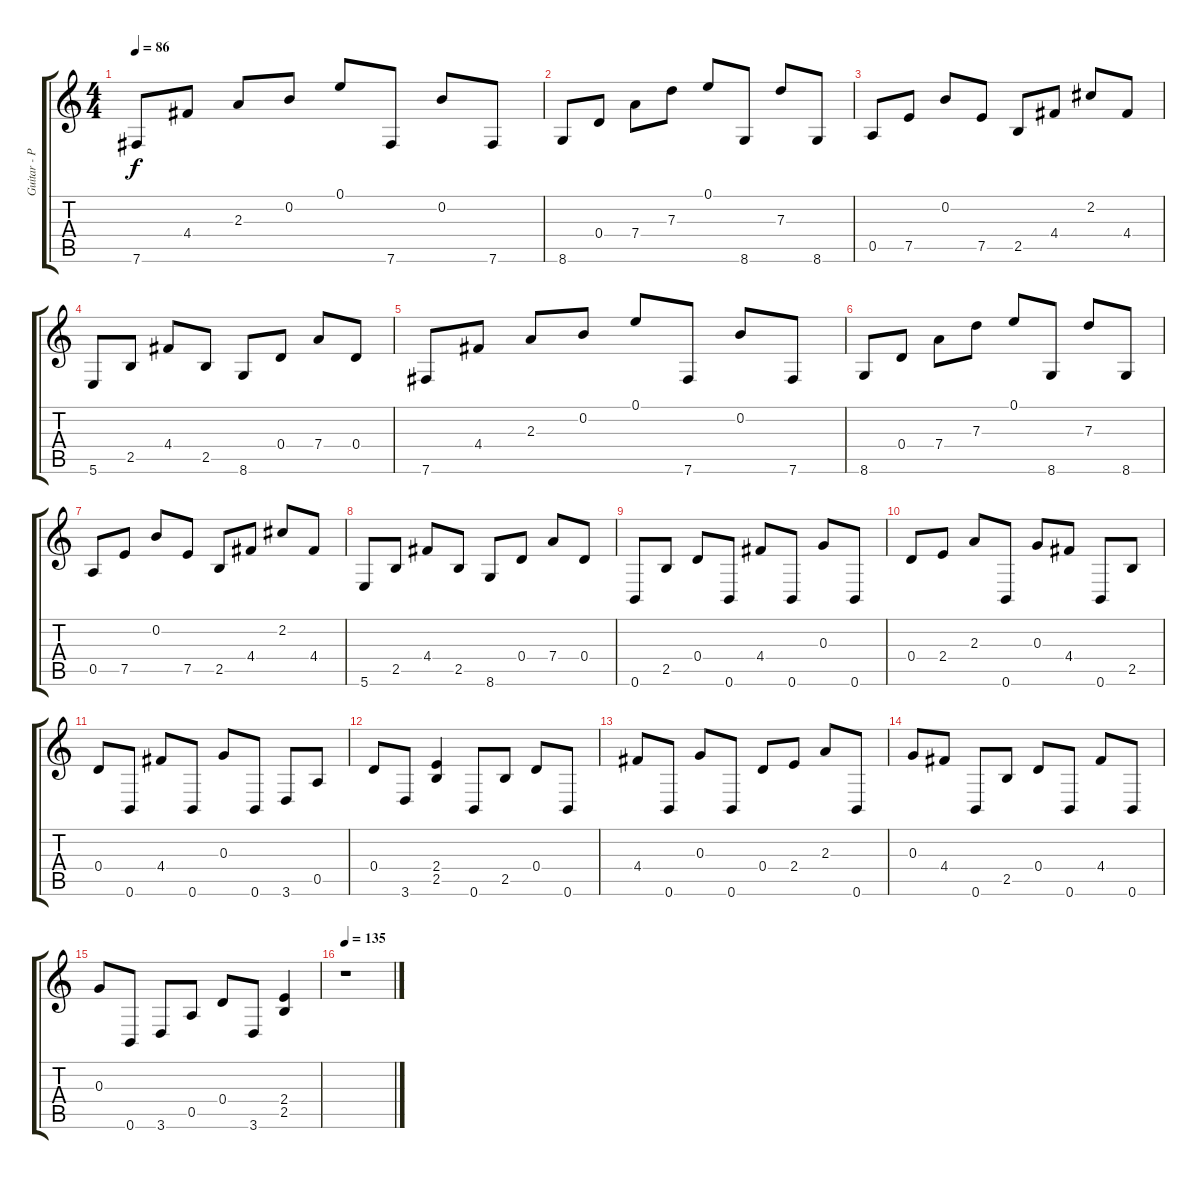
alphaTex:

\track ("Guitar - Petrucci" "Guitar - P") {instrument acousticguitarsteel}
\staff {score tabs}
\tuning (E4 B3 G3 D3 A2 B1) {hide}
\ts (4 4)
\tempo 86
\clef g2
\ks c
7.6.8{dy f} 4.4.8 2.3.8 0.2.8 0.1.8 7.6.8 0.2.8 7.6.8 |
8.6.8 0.4.8 7.4.8 7.3.8 0.1.8 8.6.8 7.3.8 8.6.8 |
0.5.8 7.5.8 0.2.8 7.5.8 2.5.8 4.4.8 2.2.8 4.4.8 |
5.6.8 2.5.8 4.4.8 2.5.8 8.6.8 0.4.8 7.4.8 0.4.8 |
7.6.8 4.4.8 2.3.8 0.2.8 0.1.8 7.6.8 0.2.8 7.6.8 |
8.6.8 0.4.8 7.4.8 7.3.8 0.1.8 8.6.8 7.3.8 8.6.8 |
0.5.8 7.5.8 0.2.8 7.5.8 2.5.8 4.4.8 2.2.8 4.4.8 |
5.6.8 2.5.8 4.4.8 2.5.8 8.6.8 0.4.8 7.4.8 0.4.8 |
0.6.8 2.5.8 0.4.8 0.6.8 4.4.8 0.6.8 0.3.8 0.6.8 |
0.4.8 2.4.8 2.3.8 0.6.8 0.3.8 4.4.8 0.6.8 2.5.8 |
0.4.8 0.6.8 4.4.8 0.6.8 0.3.8 0.6.8 3.6.8 0.5.8 |
0.4.8 3.6.8 (2.4 2.5).4 0.6.8 2.5.8 0.4.8 0.6.8 |
4.4.8 0.6.8 0.3.8 0.6.8 0.4.8 2.4.8 2.3.8 0.6.8 |
0.3.8 4.4.8 0.6.8 2.5.8 0.4.8 0.6.8 4.4.8 0.6.8 |
0.3.8 0.6.8 3.6.8 0.5.8 0.4.8 3.6.8 (2.4 2.5).4 |
\tempo 135
r.1
